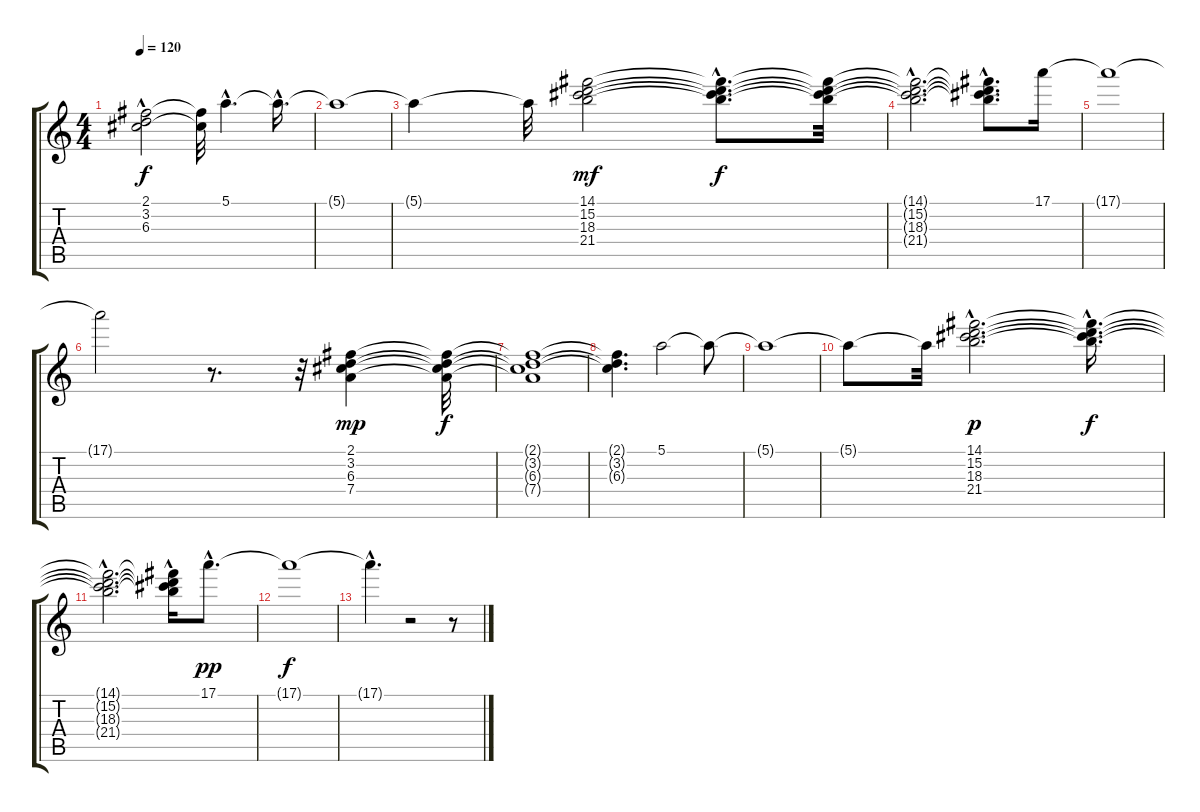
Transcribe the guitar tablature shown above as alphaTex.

\track "" {instrument acousticguitarsteel}
\staff {score tabs}
\tuning (E4 B3 G3 D3 A2 E2) {hide}
\ts (4 4)
\tempo 120
\clef g2
\ks c
(2.1{t} 3.2{hac t} 6.3{t}).2{dy f} (2.1{t} 6.3{t}).32 5.1{hac}.4{d} 5.1{hac t}.16{d} |
5.1{t}.1 |
5.1{t}.4 5.1{t}.32 (14.1 15.2 18.3 21.4).2{dy mf} (14.1{hac t} 15.2{hac t} 18.3{hac t} 21.4{hac t}).8{d dy f} (14.1{t} 15.2{t} 18.3{t} 21.4{t}).32 |
(14.1{hac t} 15.2{hac t} 18.3{hac t} 21.4{hac t}).2{d} (14.1{t} 15.2{hac t} 18.3{t} 21.4{hac t}).8{d} 17.1.16 |
17.1{t}.1 |
17.1{t}.2 r.8{d} r.32 (2.1 3.2 6.3 7.4).4{dy mp volume 6 balance 7 instrument pad5bowed} (2.1{t} 3.2{t} 6.3{t} 7.4{t}).32{dy f} |
(2.1{t} 3.2{t} 6.3{t} 7.4{t}).1 |
(2.1{t} 3.2{t} 6.3{t}).4{d} 5.1.2 5.1{t}.8 |
5.1{t}.1 |
5.1{t}.8 5.1{t}.32 (14.1{hac} 15.2{hac} 18.3{hac} 21.4{hac}).2{d dy p} (14.1{hac t} 15.2{hac t} 18.3{hac t} 21.4{hac t}).16{d dy f} |
(14.1{hac t} 15.2{hac t} 18.3{hac t} 21.4{hac t}).2{d} (14.1{t} 15.2{hac t} 18.3{t} 21.4{hac t}).16 17.1{hac}.8{d dy pp} |
17.1{t}.1{dy f} |
17.1{hac t}.4{d} r.2 r.8
